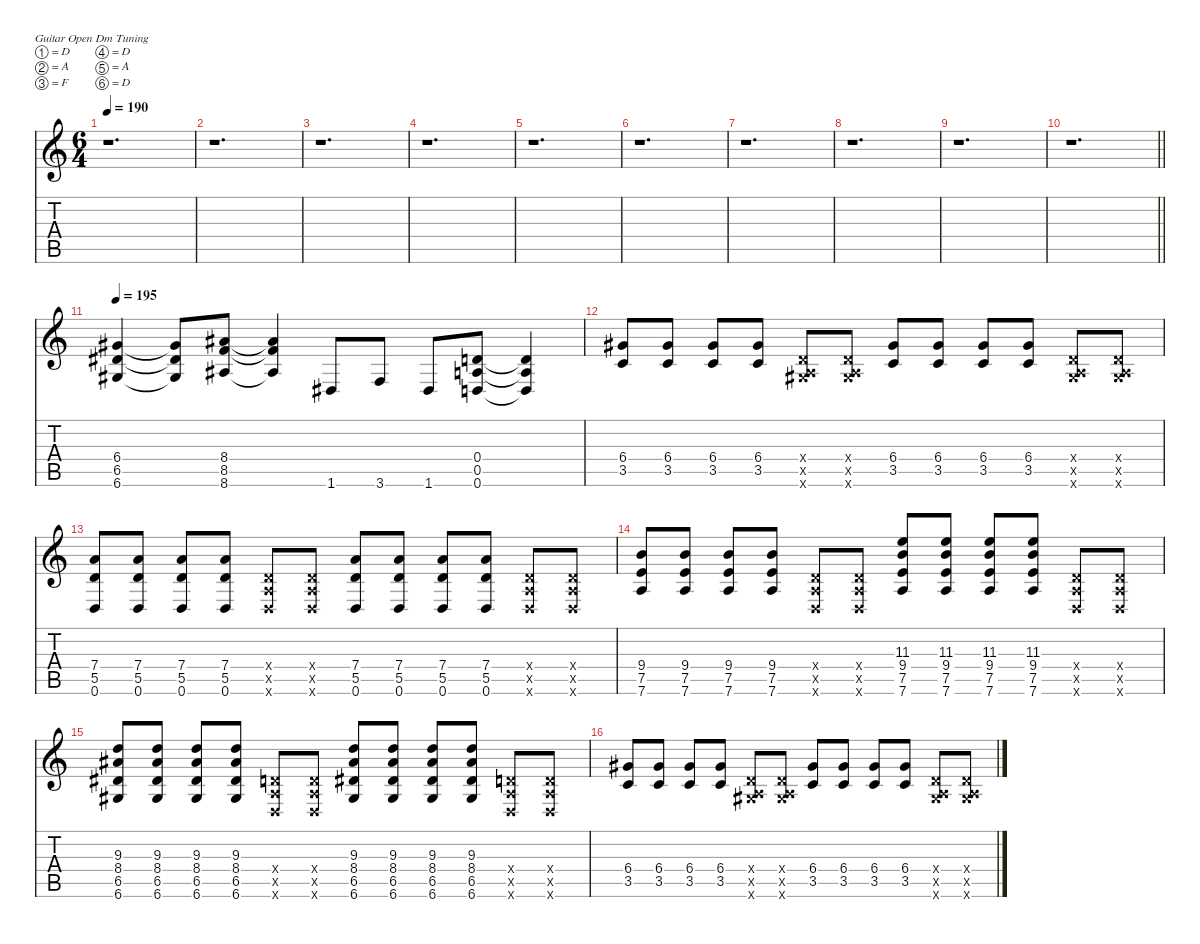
\defaultSystemsLayout 4
\hideDynamics
\bracketExtendMode nobrackets
\singleTrackTrackNamePolicy hidden
\multiTrackTrackNamePolicy hidden
\firstSystemTrackNameMode fullname
\firstSystemTrackNameOrientation horizontal
\otherSystemsTrackNameOrientation horizontal
\track ("Guitar 2" "dist.guit.") {defaultSystemsLayout 4 mute instrument distortionguitar}
\staff {score tabs}
\tuning (D4 A3 F3 D3 A2 D2)
\ts (6 4)
\tempo 190
\clef g2
\ks c
r.1{d dy f beam Down} |
r.1{d beam Down} |
r.1{d beam Down} |
r.1{d beam Down} |
r.1{d beam Down} |
r.1{d beam Down} |
r.1{d beam Down} |
r.1{d beam Down} |
r.1{d beam Down} |
\barLineRight lightlight
r.1{d beam Down} |
\tempo 195
(6.4{acc #} 6.5{acc #} 6.6{acc #}).4{beam Up} (6.4{t acc #} 6.5{t acc #} 6.6{t acc #}).8{beam Up} (8.4{acc #} 8.5 8.6{acc #}).8{beam Up} (8.4{t acc #} 8.5{t} 8.6{t acc #}).4{beam Up} 1.6{acc #}.8{beam Up} 3.6.8{beam Up} 1.6{acc #}.8{beam Up} (0.4 0.5 0.6).8{beam Up} (0.4{t} 0.5{t} 0.6{t}).4{beam Up} |
(6.4{acc #} 3.5).8{beam Up} (6.4{acc #} 3.5).8{beam Up} (6.4{acc #} 3.5).8{beam Up} (6.4{acc #} 3.5).8{beam Up} (0.4{x} 0.5{x} 6.6{x acc #}).8{beam Up} (0.4{x} 0.5{x} 6.6{x acc #}).8{beam Up} (6.4{acc #} 3.5).8{beam Up} (6.4{acc #} 3.5).8{beam Up} (6.4{acc #} 3.5).8{beam Up} (6.4{acc #} 3.5).8{beam Up} (0.4{x} 0.5{x} 6.6{x acc #}).8{beam Up} (0.4{x} 0.5{x} 6.6{x acc #}).8{beam Up} |
(7.4 5.5 0.6).8{beam Up} (7.4 5.5 0.6).8{beam Up} (7.4 5.5 0.6).8{beam Up} (7.4 5.5 0.6).8{beam Up} (0.4{x} 0.5{x} 0.6{x}).8{beam Up} (0.4{x} 0.5{x} 0.6{x}).8{beam Up} (7.4 5.5 0.6).8{beam Up} (7.4 5.5 0.6).8{beam Up} (7.4 5.5 0.6).8{beam Up} (7.4 5.5 0.6).8{beam Up} (0.4{x} 0.5{x} 0.6{x}).8{beam Up} (0.4{x} 0.5{x} 0.6{x}).8{beam Up} |
(9.4 7.5 7.6).8{beam Up} (9.4 7.5 7.6).8{beam Up} (9.4 7.5 7.6).8{beam Up} (9.4 7.5 7.6).8{beam Up} (0.4{x} 0.5{x} 0.6{x}).8{beam Up} (0.4{x} 0.5{x} 0.6{x}).8{beam Up} (11.3 9.4 7.5 7.6).8{beam Up} (11.3 9.4 7.5 7.6).8{beam Up} (11.3 9.4 7.5 7.6).8{beam Up} (11.3 9.4 7.5 7.6).8{beam Up} (0.4{x} 0.5{x} 0.6{x}).8{beam Up} (0.4{x} 0.5{x} 0.6{x}).8{beam Up} |
(9.3 8.4{acc #} 6.5{acc #} 6.6{acc #}).8{beam Up} (9.3 8.4{acc #} 6.5{acc #} 6.6{acc #}).8{beam Up} (9.3 8.4{acc #} 6.5{acc #} 6.6{acc #}).8{beam Up} (9.3 8.4{acc #} 6.5{acc #} 6.6{acc #}).8{beam Up} (0.4{x} 0.5{x} 0.6{x}).8{beam Up} (0.4{x} 0.5{x} 0.6{x}).8{beam Up} (9.3 8.4{acc #} 6.5{acc #} 6.6{acc #}).8{beam Up} (9.3 8.4{acc #} 6.5{acc #} 6.6{acc #}).8{beam Up} (9.3 8.4{acc #} 6.5{acc #} 6.6{acc #}).8{beam Up} (9.3 8.4{acc #} 6.5{acc #} 6.6{acc #}).8{beam Up} (0.4{x} 0.5{x} 0.6{x}).8{beam Up} (0.4{x} 0.5{x} 0.6{x}).8{beam Up} |
(6.4{acc #} 3.5).8{beam Up} (6.4{acc #} 3.5).8{beam Up} (6.4{acc #} 3.5).8{beam Up} (6.4{acc #} 3.5).8{beam Up} (0.4{x} 0.5{x} 6.6{x acc #}).8{beam Up} (0.4{x} 0.5{x} 6.6{x acc #}).8{beam Up} (6.4{acc #} 3.5).8{beam Up} (6.4{acc #} 3.5).8{beam Up} (6.4{acc #} 3.5).8{beam Up} (6.4{acc #} 3.5).8{beam Up} (0.4{x} 0.5{x} 6.6{x acc #}).8{beam Up} (0.4{x} 0.5{x} 6.6{x acc #}).8{beam Up}
